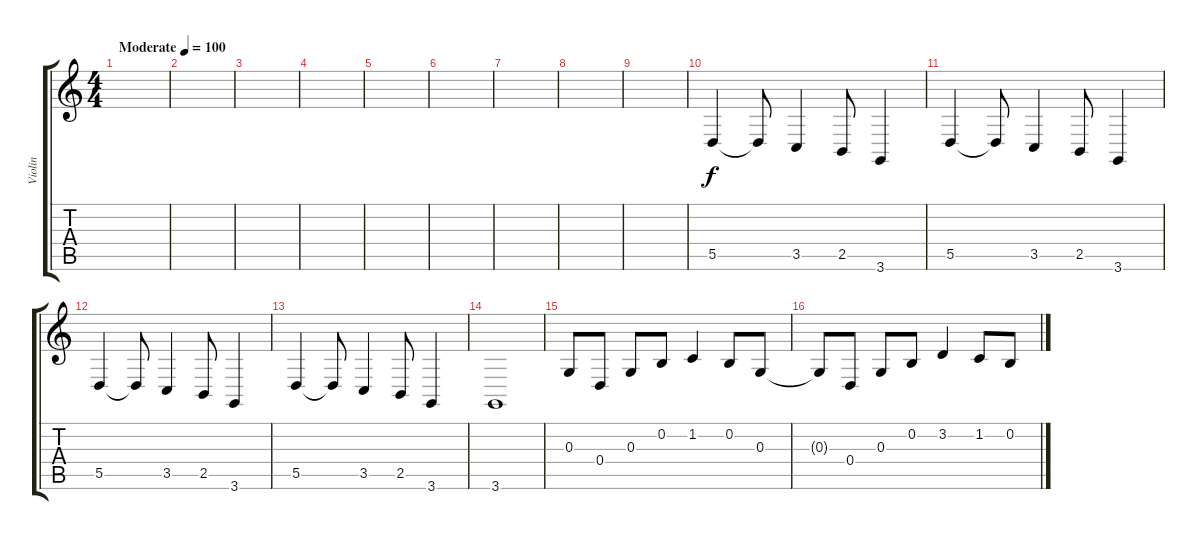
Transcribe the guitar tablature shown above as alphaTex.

\track ("Violin" "Violin") {instrument tremolostrings}
\staff {score tabs}
\tuning (E4 B3 G3 D3 A2 E2) {hide}
\ts (4 4)
\tempo (100 "Moderate")
\clef g2
\ks c
|
|
|
|
|
|
|
|
|
5.5.4 5.5{t}.8 3.5.4 2.5.8 3.6.4 |
5.5.4 5.5{t}.8 3.5.4 2.5.8 3.6.4 |
5.5.4 5.5{t}.8 3.5.4 2.5.8 3.6.4 |
5.5.4 5.5{t}.8 3.5.4 2.5.8 3.6.4 |
3.6.1 |
0.3.8 0.4.8 0.3.8 0.2.8 1.2.4 0.2.8 0.3.8 |
0.3{t}.8 0.4.8 0.3.8 0.2.8 3.2.4 1.2.8 0.2.8
